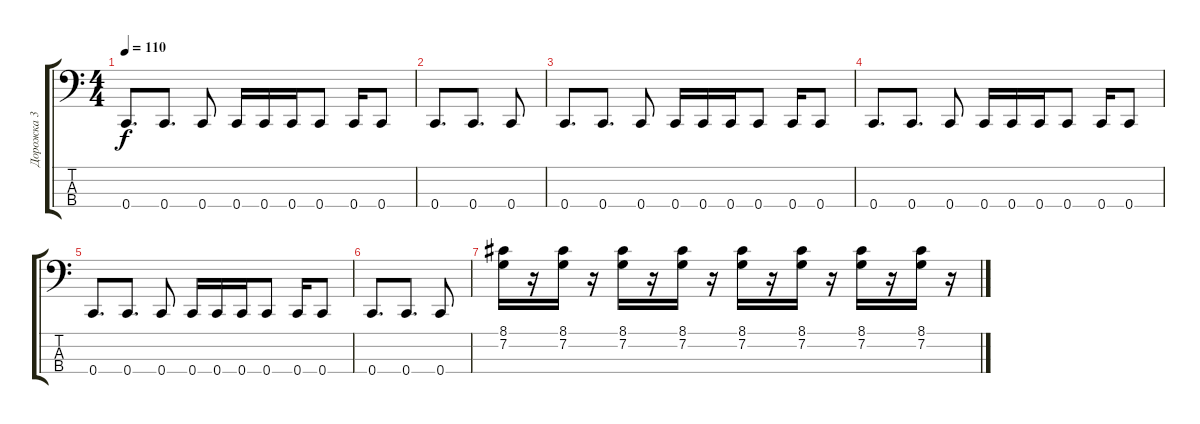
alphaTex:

\track ("Дорожка 3" "Дорожка 3") {instrument electricbassfinger}
\staff {score tabs}
\tuning (F2 C2 G1 C1) {hide}
\ts (4 4)
\tempo 110
\clef f4
\ks c
0.4.8{d dy f} 0.4.8{d} 0.4.8 0.4.16 0.4.16 0.4.16 0.4.8 0.4.16 0.4.8 |
0.4.8{d} 0.4.8{d} 0.4.8 |
0.4.8{d} 0.4.8{d} 0.4.8 0.4.16 0.4.16 0.4.16 0.4.8 0.4.16 0.4.8 |
0.4.8{d} 0.4.8{d} 0.4.8 0.4.16 0.4.16 0.4.16 0.4.8 0.4.16 0.4.8 |
0.4.8{d} 0.4.8{d} 0.4.8 0.4.16 0.4.16 0.4.16 0.4.8 0.4.16 0.4.8 |
0.4.8{d} 0.4.8{d} 0.4.8 |
(8.1 7.2).16 r.16 (8.1 7.2).16 r.16 (8.1 7.2).16 r.16 (8.1 7.2).16 r.16 (8.1 7.2).16 r.16 (8.1 7.2).16 r.16 (8.1 7.2).16 r.16 (8.1 7.2).16 r.16
